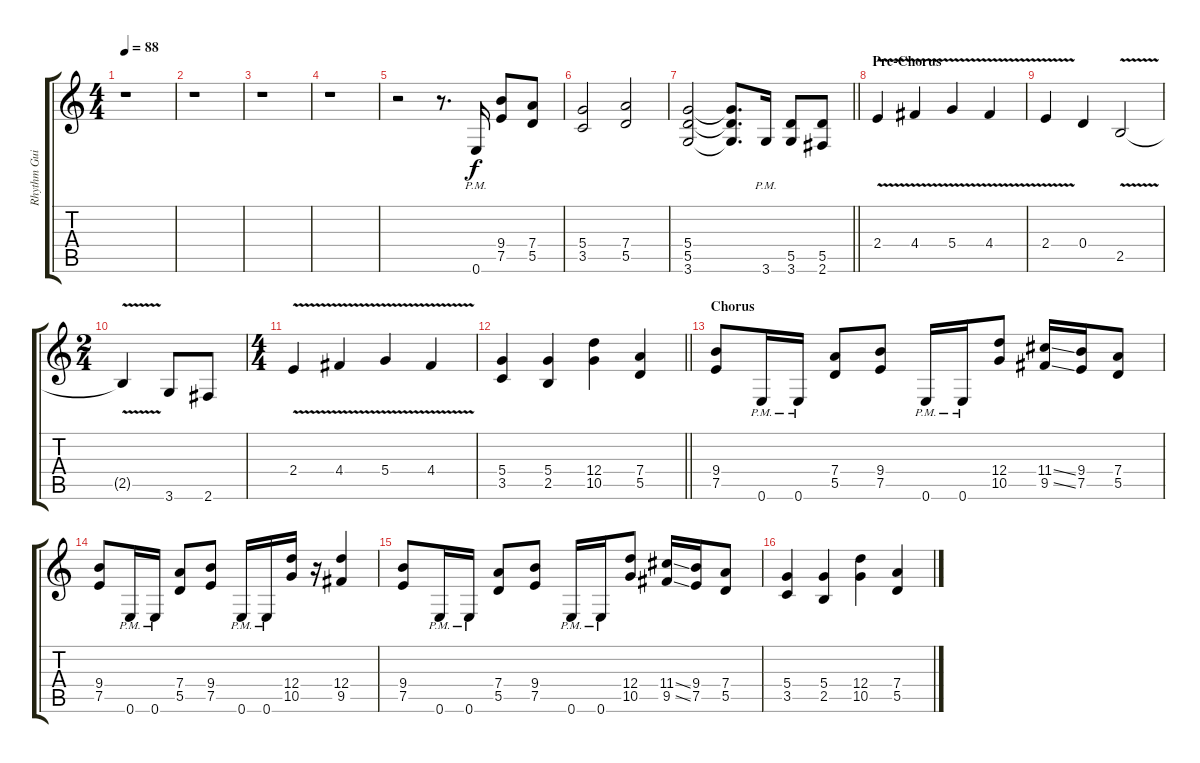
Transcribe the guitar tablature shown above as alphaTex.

\track ("Rhythm Guitar I" "Rhythm Gui") {instrument overdrivenguitar}
\staff {score tabs}
\tuning (E4 B3 G3 D3 A2 E2) {hide}
\ts (4 4)
\tempo 88
\clef g2
\ks c
r.1{dy f} |
r.1 |
r.1 |
r.1 |
r.2 r.8{d} 0.6{pm}.16 (9.4 7.5).8 (7.4 5.5).8 |
(5.4 3.5).2 (7.4 5.5).2 |
\barLineRight lightlight
(5.4 5.5 3.6).2 (5.4{t} 5.5{t} 3.6{t}).8{d} 3.6{pm}.16 (5.5 3.6).8 (5.5 2.6).8 |
\section ("" "Pre-Chorus")
2.4{v}.4 4.4{v}.4 5.4{v}.4 4.4{v}.4 |
2.4{v}.4 0.4.4 2.5{v}.2 |
\ts (2 4)
2.5{t}.4 3.6.8 2.6.8 |
\ts (4 4)
2.4{v}.4 4.4{v}.4 5.4{v}.4 4.4{v}.4 |
\barLineRight lightlight
(5.4 3.5).4 (5.4 2.5).4 (12.4 10.5).4 (7.4 5.5).4 |
\section ("" "Chorus")
(9.4 7.5).8 0.6{pm}.16 0.6{pm}.16 (7.4 5.5).8 (9.4 7.5).8 0.6{pm}.16 0.6{pm}.16 (12.4 10.5).8 (11.4{ss} 9.5{ss}).16 (9.4 7.5).16 (7.4 5.5).8 |
(9.4 7.5).8 0.6{pm}.16 0.6{pm}.16 (7.4 5.5).8 (9.4 7.5).8 0.6{pm}.16 0.6{pm}.16 (12.4 10.5).16 r.16 (12.4 9.5).4 |
(9.4 7.5).8 0.6{pm}.16 0.6{pm}.16 (7.4 5.5).8 (9.4 7.5).8 0.6{pm}.16 0.6{pm}.16 (12.4 10.5).8 (11.4{ss} 9.5{ss}).16 (9.4 7.5).16 (7.4 5.5).8 |
(5.4 3.5).4 (5.4 2.5).4 (12.4 10.5).4 (7.4 5.5).4
